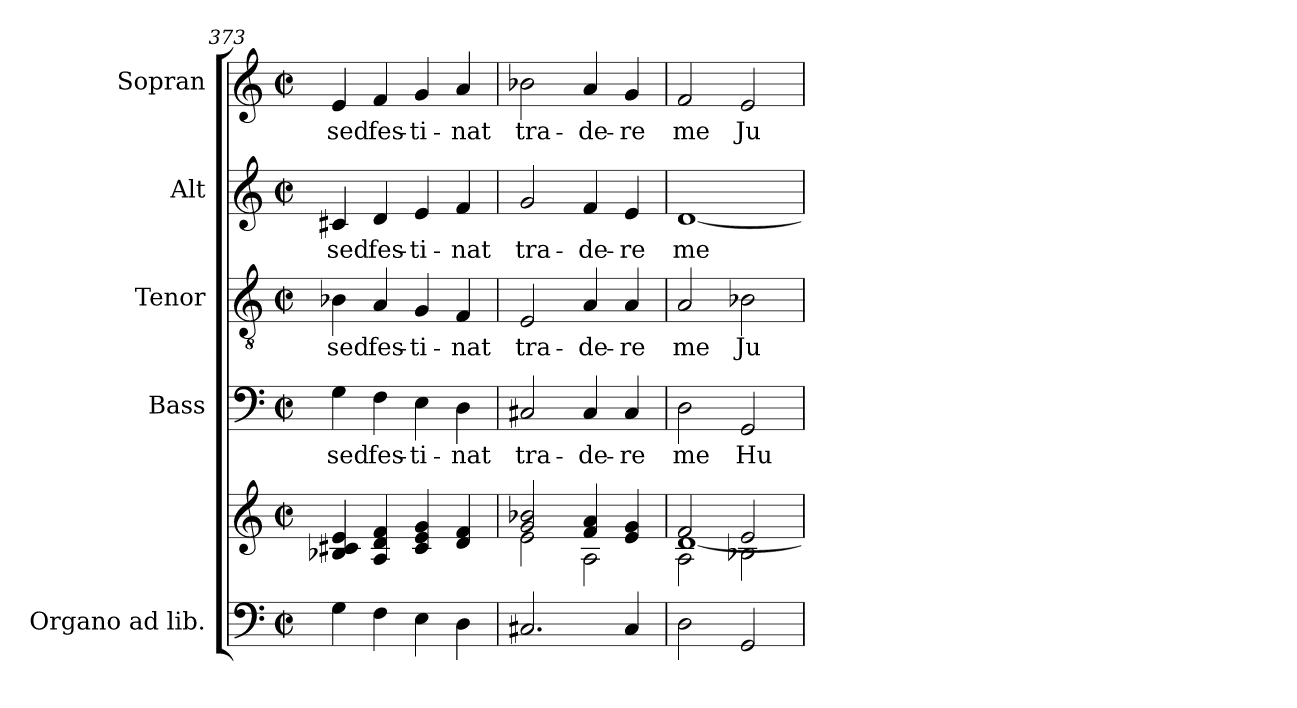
**kern	**kern	**kern	**text	**kern	**text	**kern	**text	**kern	**text
*part5	*part5	*part4	*part4	*part3	*part3	*part2	*part2	*part1	*part1
*staff6	*staff5	*staff4	*staff4	*staff3	*staff3	*staff2	*staff2	*staff1	*staff1
*I"Organo ad lib.	*	*I"Bass	*	*I"Tenor	*	*I"Alt	*	*I"Sopran	*
*	*	*I'B.	*	*I'T.	*	*I'A.	*	*I'S.	*
*clefF4	*clefG2	*clefF4	*	*clefGv2	*	*clefG2	*	*clefG2	*
*k[]	*k[]	*k[]	*	*k[]	*	*k[]	*	*k[]	*
*C:	*C:	*C:	*	*C:	*	*C:	*	*C:	*
*M2/2	*M2/2	*M2/2	*	*M2/2	*	*M2/2	*	*M2/2	*
*met(c|)	*met(c|)	*met(c|)	*	*met(c|)	*	*met(c|)	*	*met(c|)	*
=373	=373	=373	=373	=373	=373	=373	=373	=373	=373
!	!	!	!LO:LY:b	!	!LO:LY:b	!	!LO:LY:b	!	!LO:LY:b
4G\	4B-X/ 4c#X/ 4e/	4G\	sed	4B-X\	sed	4c#X/	sed	4e/	sed
!	!	!	!LO:LY:b	!	!LO:LY:b	!	!LO:LY:b	!	!LO:LY:b
4F\	4A/ 4d/ 4f/	4F\	fes-	4A/	fes-	4d/	fes-	4f/	fes-
!	!	!	!LO:LY:b	!	!LO:LY:b	!	!LO:LY:b	!	!LO:LY:b
4E\	4c#/ 4e/ 4g/	4E\	-ti-	4G/	-ti-	4e/	-ti-	4g/	-ti-
!	!	!	!LO:LY:b	!	!LO:LY:b	!	!LO:LY:b	!	!LO:LY:b
4D\	4d/ 4f/	4D\	-nat	4F/	-nat	4f/	-nat	4a/	-nat
=374	=374	=374	=374	=374	=374	=374	=374	=374	=374
*	*^	*	*	*	*	*	*	*	*
!	!	!	!	!LO:LY:b	!	!LO:LY:b	!	!LO:LY:b	!	!LO:LY:b
2.C#X/	2g/ 2b-X/	2e\	2C#X/	tra-	2E/	tra-	2g/	tra-	2b-X\	tra-
!	!	!	!	!LO:LY:b	!	!LO:LY:b	!	!LO:LY:b	!	!LO:LY:b
.	4f/ 4a/	2A\	4C#/	-de-	4A/	-de-	4f/	-de-	4a/	-de-
!	!	!	!	!LO:LY:b	!	!LO:LY:b	!	!LO:LY:b	!	!LO:LY:b
4C#/	4e/ 4g/	.	4C#/	-re	4A/	-re	4e/	-re	4g/	-re
=375	=375	=375	=375	=375	=375	=375	=375	=375	=375	=375
*	*	*^	*	*	*	*	*	*	*	*
!	!	!	!	!	!LO:LY:b	!	!LO:LY:b	!	!LO:LY:b	!	!LO:LY:b
2D\	2f/	[<1d	2A\	2D\	me	2A/	me	[1d	me	2f/	me
!	!	!	!	!	!LO:LY:b	!	!LO:LY:b	!	!	!	!LO:LY:b
2GG/	2e/	.	2B-X\	2GG/	Hu-	2B-X\	Ju-	.	.	2e/	Ju-
*	*v	*v	*v	*	*	*	*	*	*	*	*
=	=	=	=	=	=	=	=	=	=
*-	*-	*-	*-	*-	*-	*-	*-	*-	*-
